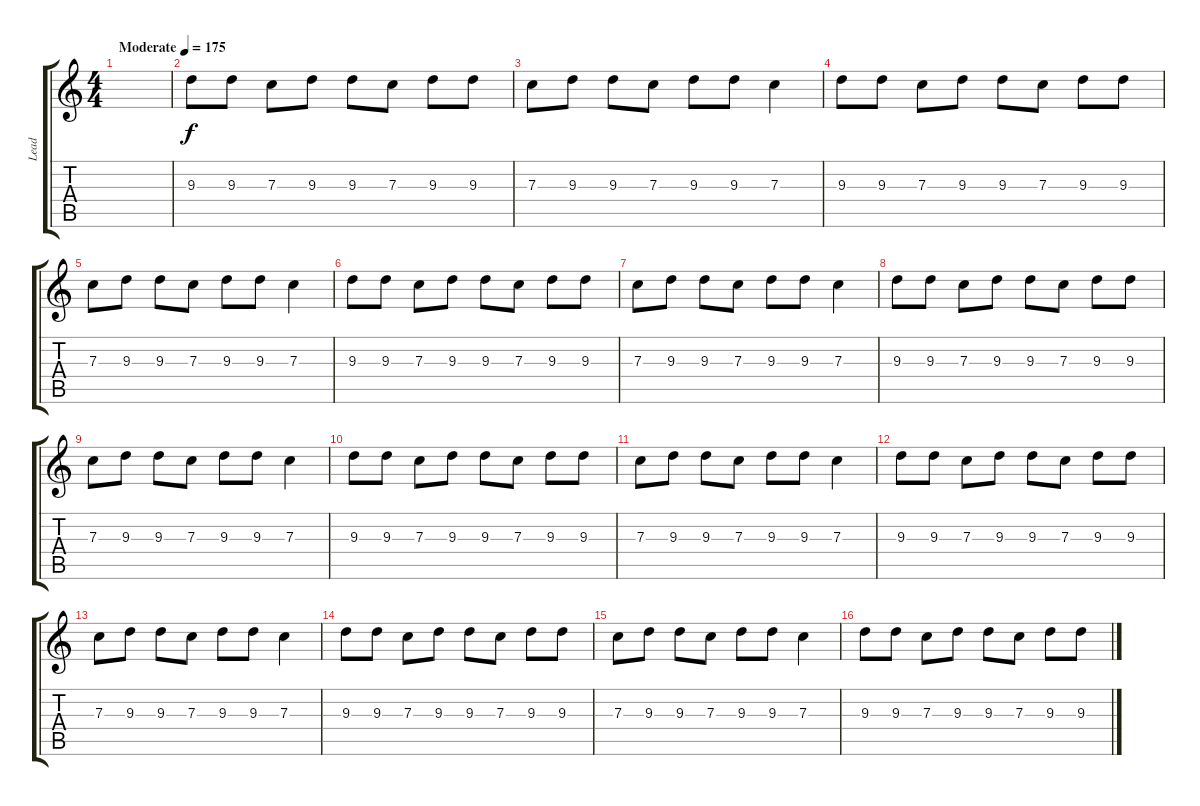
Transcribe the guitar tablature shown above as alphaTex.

\track ("Lead" "Lead") {instrument distortionguitar}
\staff {score tabs}
\tuning (D4 A3 F3 C3 G2 C2) {hide}
\ts (4 4)
\tempo (175 "Moderate")
\clef g2
\ks c
|
9.3.8 9.3.8 7.3.8 9.3.8 9.3.8 7.3.8 9.3.8 9.3.8 |
7.3.8 9.3.8 9.3.8 7.3.8 9.3.8 9.3.8 7.3.4 |
9.3.8 9.3.8 7.3.8 9.3.8 9.3.8 7.3.8 9.3.8 9.3.8 |
7.3.8 9.3.8 9.3.8 7.3.8 9.3.8 9.3.8 7.3.4 |
9.3.8 9.3.8 7.3.8 9.3.8 9.3.8 7.3.8 9.3.8 9.3.8 |
7.3.8 9.3.8 9.3.8 7.3.8 9.3.8 9.3.8 7.3.4 |
9.3.8 9.3.8 7.3.8 9.3.8 9.3.8 7.3.8 9.3.8 9.3.8 |
7.3.8 9.3.8 9.3.8 7.3.8 9.3.8 9.3.8 7.3.4 |
9.3.8 9.3.8 7.3.8 9.3.8 9.3.8 7.3.8 9.3.8 9.3.8 |
7.3.8 9.3.8 9.3.8 7.3.8 9.3.8 9.3.8 7.3.4 |
9.3.8 9.3.8 7.3.8 9.3.8 9.3.8 7.3.8 9.3.8 9.3.8 |
7.3.8 9.3.8 9.3.8 7.3.8 9.3.8 9.3.8 7.3.4 |
9.3.8 9.3.8 7.3.8 9.3.8 9.3.8 7.3.8 9.3.8 9.3.8 |
7.3.8 9.3.8 9.3.8 7.3.8 9.3.8 9.3.8 7.3.4 |
9.3.8 9.3.8 7.3.8 9.3.8 9.3.8 7.3.8 9.3.8 9.3.8
